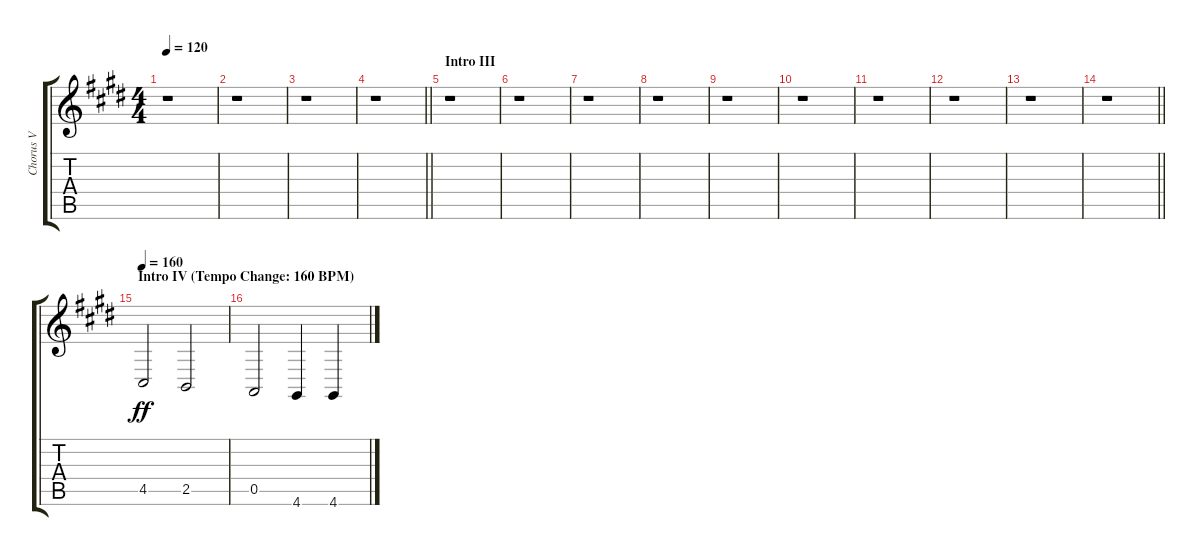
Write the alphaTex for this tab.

\track ("Chorus V" "Chorus V") {instrument voiceoohs}
\staff {score tabs}
\tuning (E4 B3 G3 D3 A2 E2) {hide}
\ts (4 4)
\tempo 120
\clef g2
\ks e
r.1{dy ff} |
r.1 |
r.1 |
\barLineRight lightlight
r.1 |
\section ("" "Intro III")
r.1 |
r.1 |
r.1 |
r.1 |
r.1 |
r.1 |
r.1 |
r.1 |
r.1 |
\barLineRight lightlight
r.1 |
\section ("" "Intro IV (Tempo Change: 160 BPM)")
\tempo 160
4.5.2 2.5.2 |
0.5.2 4.6.4 4.6.4
